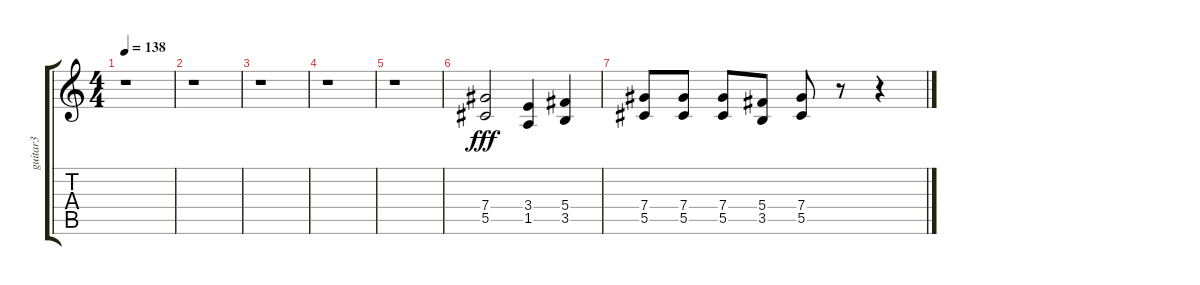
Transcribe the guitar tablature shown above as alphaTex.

\track ("guitar3" "guitar3") {instrument distortionguitar}
\staff {score tabs}
\tuning (Eb4 Bb3 Gb3 Db3 Ab2 Eb2) {hide}
\ts (4 4)
\tempo 138
\clef g2
\ks c
r.1{dy fff} |
r.1 |
r.1 |
r.1 |
r.1 |
(7.4 5.5).2 (3.4 1.5).4 (5.4 3.5).4 |
(7.4 5.5).8 (7.4 5.5).8 (7.4 5.5).8 (5.4 3.5).8 (7.4 5.5).8 r.8 r.4
